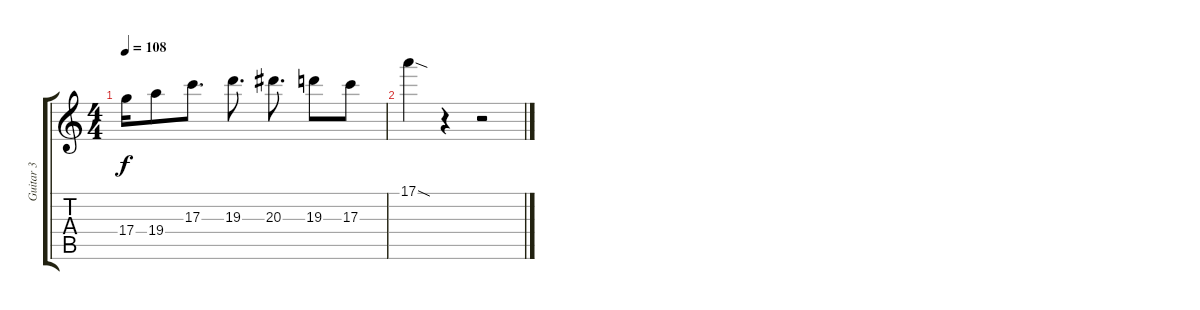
\track ("Guitar 3" "Guitar 3") {instrument overdrivenguitar}
\staff {score tabs}
\tuning (E4 B3 G3 D3 A2 E2) {hide}
\ts (4 4)
\tempo 108
\clef g2
\ks c
17.4.16{dy f} 19.4.8 17.3.8{d} 19.3.8{d} 20.3.8{d} 19.3.8 17.3.8 |
17.1{sod}.4 r.4 r.2
